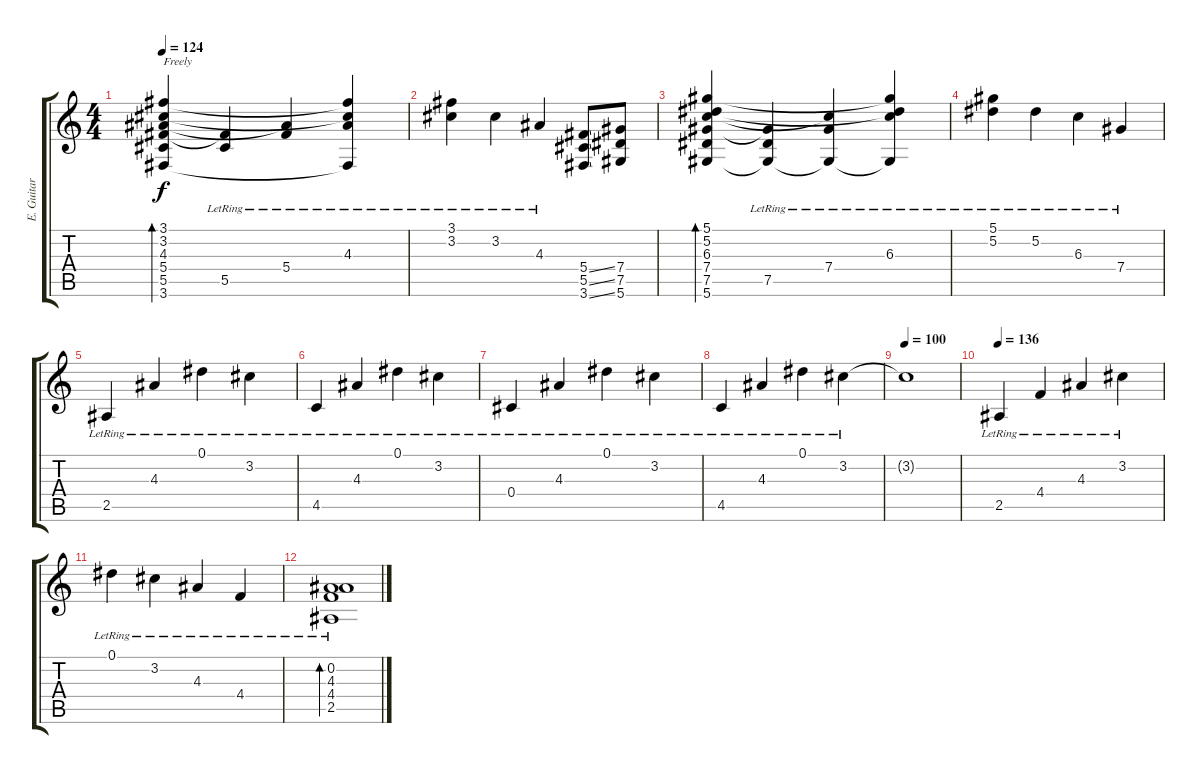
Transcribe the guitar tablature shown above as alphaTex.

\track ("E. Guitar (Slash)" "E. Guitar ") {instrument electricguitarclean}
\staff {score tabs}
\tuning (Eb4 Bb3 Gb3 Db3 Ab2 Eb2) {hide}
\ts (4 4)
\tempo 124
\clef g2
\ks c
(3.1 3.2 4.3 5.4 5.5 3.6).4{bd 240 txt "Freely" dy f} (5.4{t} 5.5{lr}).4 (4.3{t} 5.4{lr}).4 (3.1{t} 3.2{t} 4.3{lr} 3.6{t}).4 |
(3.1{lr} 3.2{lr}).4 3.2{lr}.4 4.3{lr}.4 (5.4{ss} 5.5{ss} 3.6{ss}).8 (7.4 7.5 5.6).8 |
(5.1 5.2 6.3 7.4 7.5 5.6).4{bd 240} (7.4{t} 7.5{lr} 5.6{t}).4 (6.3{t} 7.4{lr} 5.6{t}).4 (5.1{t} 5.2{t} 6.3{lr} 5.6{t}).4 |
(5.1{lr} 5.2{lr}).4 5.2{lr}.4 6.3{lr}.4 7.4{lr}.4 |
2.5{lr}.4 4.3{lr}.4 0.1{lr}.4 3.2{lr}.4 |
4.5{lr}.4 4.3{lr}.4 0.1{lr}.4 3.2{lr}.4 |
0.4{lr}.4 4.3{lr}.4 0.1{lr}.4 3.2{lr}.4 |
4.5{lr}.4 4.3{lr}.4 0.1{lr}.4 3.2{lr}.4 |
\tempo 100
3.2{t}.1 |
\tempo 136
2.5{lr}.4 4.4{lr}.4 4.3{lr}.4 3.2{lr}.4 |
0.1{lr}.4 3.2{lr}.4 4.3{lr}.4 4.4{lr}.4 |
(0.2{lr} 4.3{lr} 4.4{lr} 2.5{lr}).1{bd 480}
